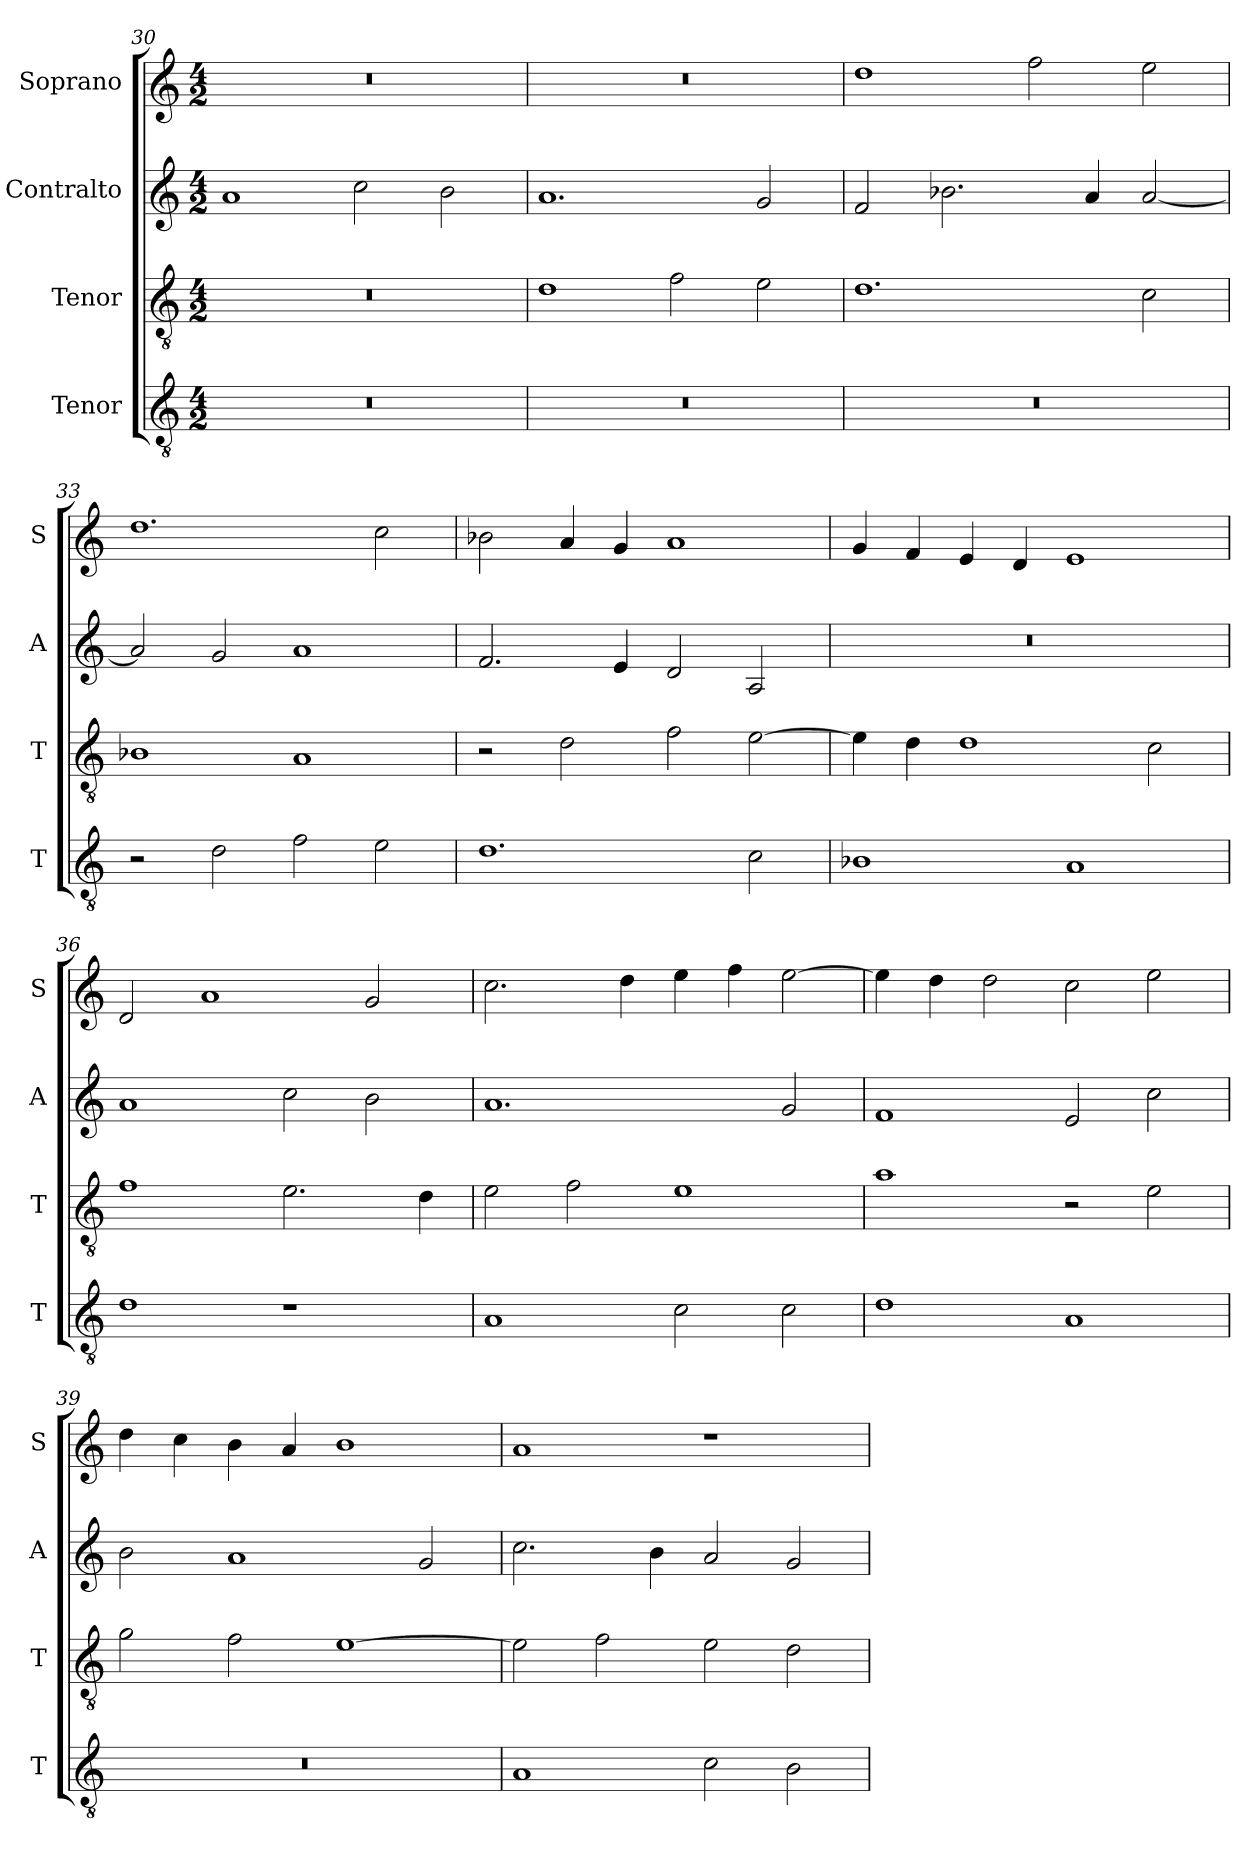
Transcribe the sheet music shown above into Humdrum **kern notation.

**kern	**kern	**kern	**kern
*part4	*part3	*part2	*part1
*staff4	*staff3	*staff2	*staff1
*I"Tenor	*I"Tenor	*I"Contralto	*I"Soprano
*I'T	*I'T	*I'A	*I'S
*clefGv2	*clefGv2	*clefG2	*clefG2
*k[]	*k[]	*k[]	*k[]
*A:aeo	*A:aeo	*A:aeo	*A:aeo
*M4/2	*M4/2	*M4/2	*M4/2
=30	=30	=30	=30
0r	0r	1a	0r
.	.	2cc	.
.	.	2b	.
=31	=31	=31	=31
0r	1d	1.a	0r
.	2f	.	.
.	2e	2g	.
=32	=32	=32	=32
0r	1.d	2f	1dd
.	.	2.b-X	.
.	.	.	2ff
.	.	4a	.
.	2c	[2a	2ee
=33	=33	=33	=33
2r	1B-X	2a]	1.dd
2d	.	2g	.
2f	1A	1a	.
2e	.	.	2cc
=34	=34	=34	=34
1.d	2r	2.f	2b-X
.	2d	.	4a
.	.	4e	4g
.	2f	2d	1a
2c	[2e	2A	.
=35	=35	=35	=35
1B-X	4e]	0r	4g
.	4d	.	4f
.	1d	.	4e
.	.	.	4d
1A	.	.	1e
.	2c	.	.
=36	=36	=36	=36
1d	1f	1a	2d
.	.	.	1a
1r	2.e	2cc	.
.	.	2b	2g
.	4d	.	.
=37	=37	=37	=37
1A	2e	1.a	2.cc
.	2f	.	.
.	.	.	4dd
2c	1e	.	4ee
.	.	.	4ff
2c	.	2g	[2ee
=38	=38	=38	=38
1d	1a	1f	4ee]
.	.	.	4dd
.	.	.	2dd
1A	2r	2e	2cc
.	2e	2cc	2ee
=39	=39	=39	=39
0r	2g	2b	4dd
.	.	.	4cc
.	2f	1a	4b
.	.	.	4a
.	[1e	.	1b
.	.	2g	.
=40	=40	=40	=40
1A	2e]	2.cc	1a
.	2f	.	.
.	.	4b	.
2c	2e	2a	1r
2B	2d	2g	.
=	=	=	=
*-	*-	*-	*-
